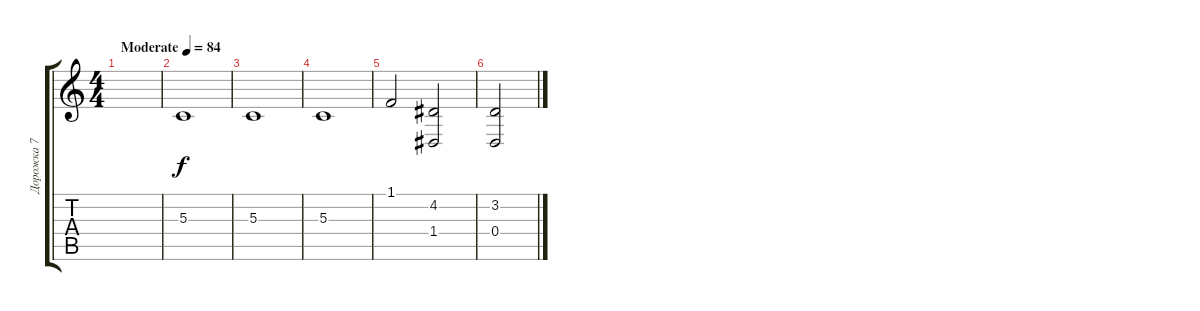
\track ("Дорожка 7" "Дорожка 7") {instrument pad2warm}
\staff {score tabs}
\tuning (E4 B3 G3 D3 A2 E2) {hide}
\ts (4 4)
\tempo (84 "Moderate")
\clef g2
\ks c
|
5.3.1 |
5.3.1 |
5.3.1 |
1.1.2 (4.2 1.4).2 |
(3.2 0.4).2
